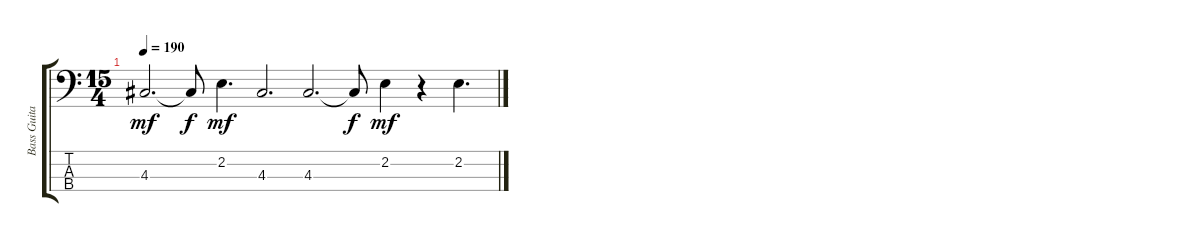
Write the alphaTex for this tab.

\track ("Bass Guitar" "Bass Guita") {instrument electricbassfinger}
\staff {score tabs}
\tuning (G2 D2 A1 E1) {hide}
\ts (15 4)
\tempo 190
\clef f4
\ks c
4.3.2{d dy mf} 4.3{t}.8{dy f} 2.2.4{d dy mf} 4.3.2{d} 4.3.2{d} 4.3{t}.8{dy f} 2.2.4{dy mf} r.4 2.2.4{d}
